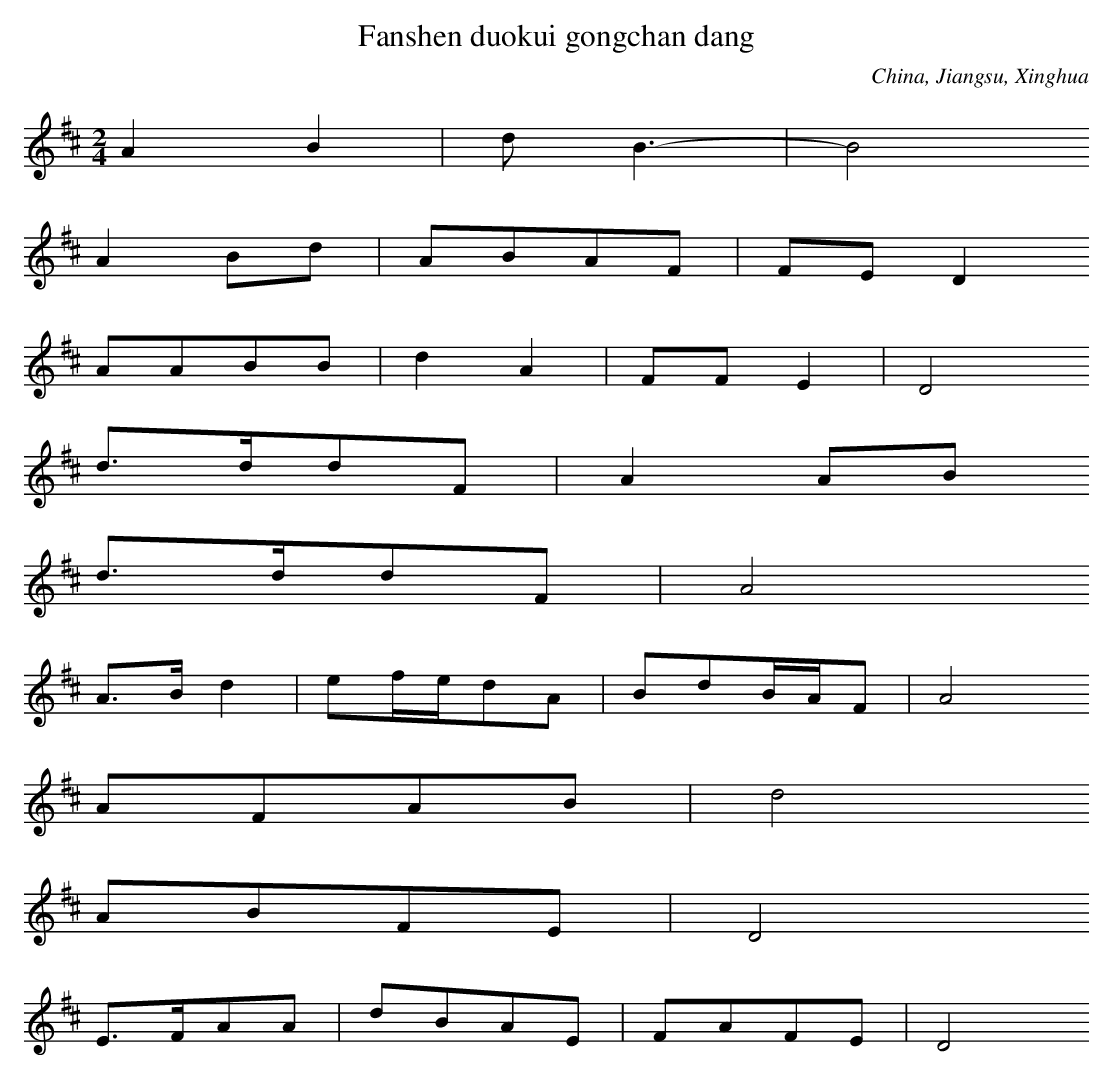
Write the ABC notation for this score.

X:1
T: Fanshen duokui gongchan dang
O: China, Jiangsu, Xinghua
M: 2/4
L: 1/16
K: D
A4B4 | d2B6- | B8
A4B2d2 | A2B2A2F2 | F2E2D4
A2A2B2B2 | d4A4 | F2F2E4 | D8
d3dd2F2 | A4A2B2
d3dd2F2 | A8
A3Bd4 | e2fed2A2 | B2d2BAF2 | A8
A2F2A2B2 | d8
A2B2F2E2 | D8
E3FA2A2 | d2B2A2E2 | F2A2F2E2 | D8
